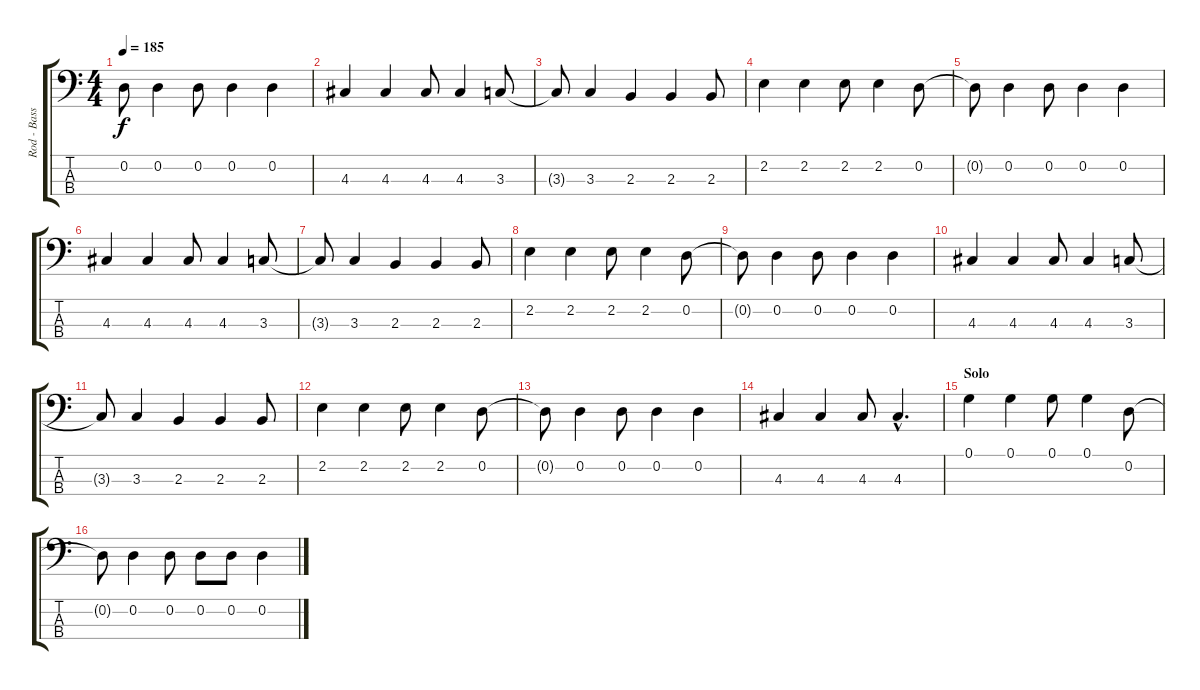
\track ("Rod - Bass" "Rod - Bass") {instrument electricbasspick}
\staff {score tabs}
\tuning (G2 D2 A1 E1) {hide}
\ts (4 4)
\tempo 185
\clef f4
\ks c
0.2{t}.8{dy f} 0.2.4 0.2.8 0.2.4 0.2.4 |
4.3.4 4.3.4 4.3.8 4.3.4 3.3.8 |
3.3{t}.8 3.3.4 2.3.4 2.3.4 2.3.8 |
2.2.4 2.2.4 2.2.8 2.2.4 0.2.8 |
0.2{t}.8 0.2.4 0.2.8 0.2.4 0.2.4 |
4.3.4 4.3.4 4.3.8 4.3.4 3.3.8 |
3.3{t}.8 3.3.4 2.3.4 2.3.4 2.3.8 |
2.2.4 2.2.4 2.2.8 2.2.4 0.2.8 |
0.2{t}.8 0.2.4 0.2.8 0.2.4 0.2.4 |
4.3.4 4.3.4 4.3.8 4.3.4 3.3.8 |
3.3{t}.8 3.3.4 2.3.4 2.3.4 2.3.8 |
2.2.4 2.2.4 2.2.8 2.2.4 0.2.8 |
0.2{t}.8 0.2.4 0.2.8 0.2.4 0.2.4 |
4.3.4 4.3.4 4.3.8 4.3{hac}.4{d} |
\section ("" "Solo")
0.1.4 0.1.4 0.1.8 0.1.4 0.2.8 |
0.2{t}.8 0.2.4 0.2.8 0.2.8 0.2.8 0.2.4
